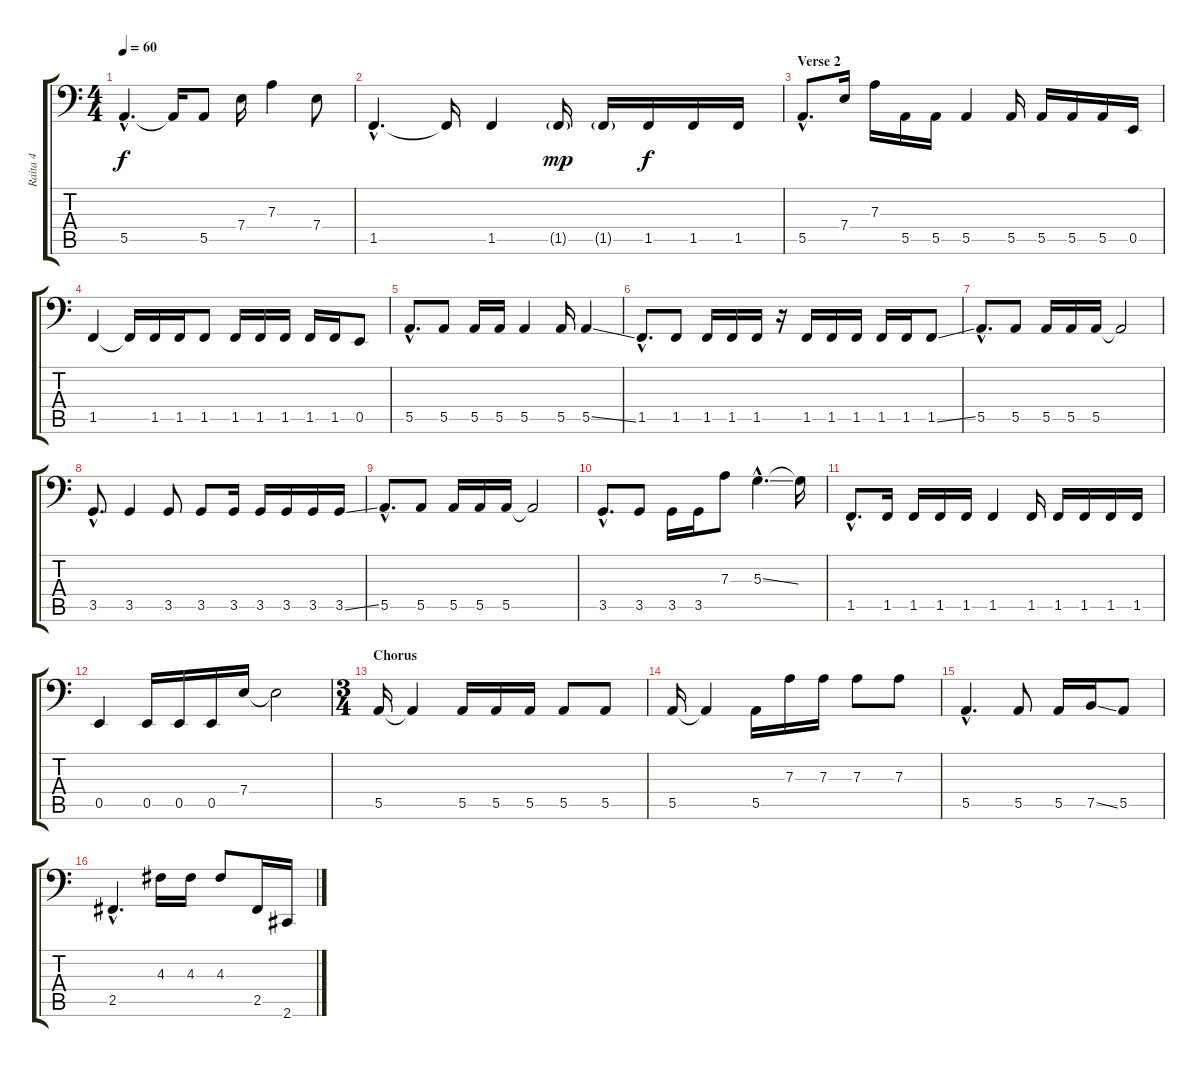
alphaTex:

\track ("Raita 4" "Raita 4") {instrument electricbassfinger}
\staff {score tabs}
\tuning (C3 G2 D2 A1 E1 B0) {hide}
\ts (4 4)
\tempo 60
\clef f4
\ks c
5.5{hac}.4{d dy f} 5.5{t}.16 5.5.8 7.4.16 7.3.4 7.4.8 |
1.5{hac}.4{d} 1.5{t}.16 1.5.4 1.5{g}.16{dy mp} 1.5{g}.16 1.5.16{dy f} 1.5.16 1.5.16 |
\section ("" "Verse 2")
5.5{hac}.8{d} 7.4.16 7.3.16 5.5.16 5.5.16 5.5.4 5.5.16 5.5.16 5.5.16 5.5.16 0.5.16 |
1.5.4 1.5{t}.16 1.5.16 1.5.16 1.5.8 1.5.16 1.5.16 1.5.16 1.5.16 1.5.16 0.5.8 |
5.5{hac}.8{d} 5.5.8 5.5.16 5.5.16 5.5.4 5.5.16 5.5{ss}.4 |
1.5{hac}.8{d} 1.5.8 1.5.16 1.5.16 1.5.16 r.16 1.5.16 1.5.16 1.5.16 1.5.16 1.5.16 1.5{ss}.8 |
5.5{hac}.8{d} 5.5.8 5.5.16 5.5.16 5.5.16 5.5{t}.2 |
3.5{hac}.8{d} 3.5.4 3.5.8 3.5.8 3.5.16 3.5.16 3.5.16 3.5.16 3.5{ss}.16 |
5.5{hac}.8{d} 5.5.8 5.5.16 5.5.16 5.5.16 5.5{t}.2 |
3.5{hac}.8{d} 3.5.8 3.5.16 3.5.16 7.3.8 5.3{ss hac}.4{d} 5.3{t}.16 |
1.5{hac}.8{d} 1.5.16 1.5.16 1.5.16 1.5.16 1.5.4 1.5.16 1.5.16 1.5.16 1.5.16 1.5.16 |
0.5.4 0.5.16 0.5.16 0.5.16 7.4.16 7.4{t}.2 |
\ts (3 4)
\section ("" "Chorus")
5.5.16 5.5{t}.4 5.5.16 5.5.16 5.5.16 5.5.8 5.5.8 |
5.5.16 5.5{t}.4 5.5.16 7.3.16 7.3.16 7.3.8 7.3.8 |
5.5{hac}.4{d} 5.5.8 5.5.16 7.5{ss}.16 5.5.8 |
2.5{hac}.4{d} 4.3.16 4.3.16 4.3.8 2.5.16 2.6.16
